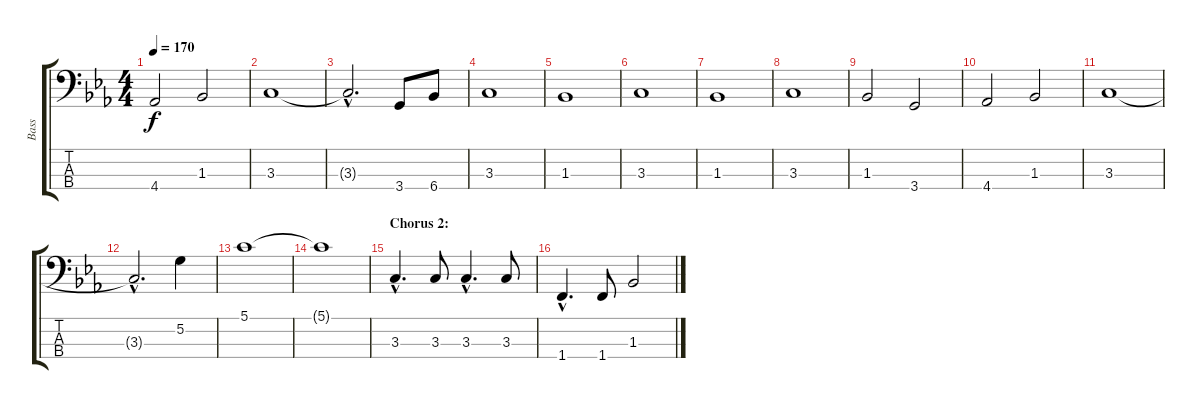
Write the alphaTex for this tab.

\track ("Bass" "Bass") {instrument electricbassfinger}
\staff {score tabs}
\tuning (G2 D2 A1 E1) {hide}
\ts (4 4)
\tempo 170
\clef f4
\ks cminor
4.4.2{dy f} 1.3.2 |
3.3.1 |
3.3{hac t}.2{d} 3.4.8 6.4.8 |
3.3.1 |
1.3.1 |
3.3.1 |
1.3.1 |
3.3.1 |
1.3.2 3.4.2 |
4.4.2 1.3.2 |
3.3.1 |
3.3{hac t}.2{d} 5.2.4 |
5.1.1 |
5.1{t}.1 |
\section ("" "Chorus 2:")
3.3{hac}.4{d} 3.3.8 3.3{hac}.4{d} 3.3.8 |
1.4{hac}.4{d} 1.4.8 1.3.2
